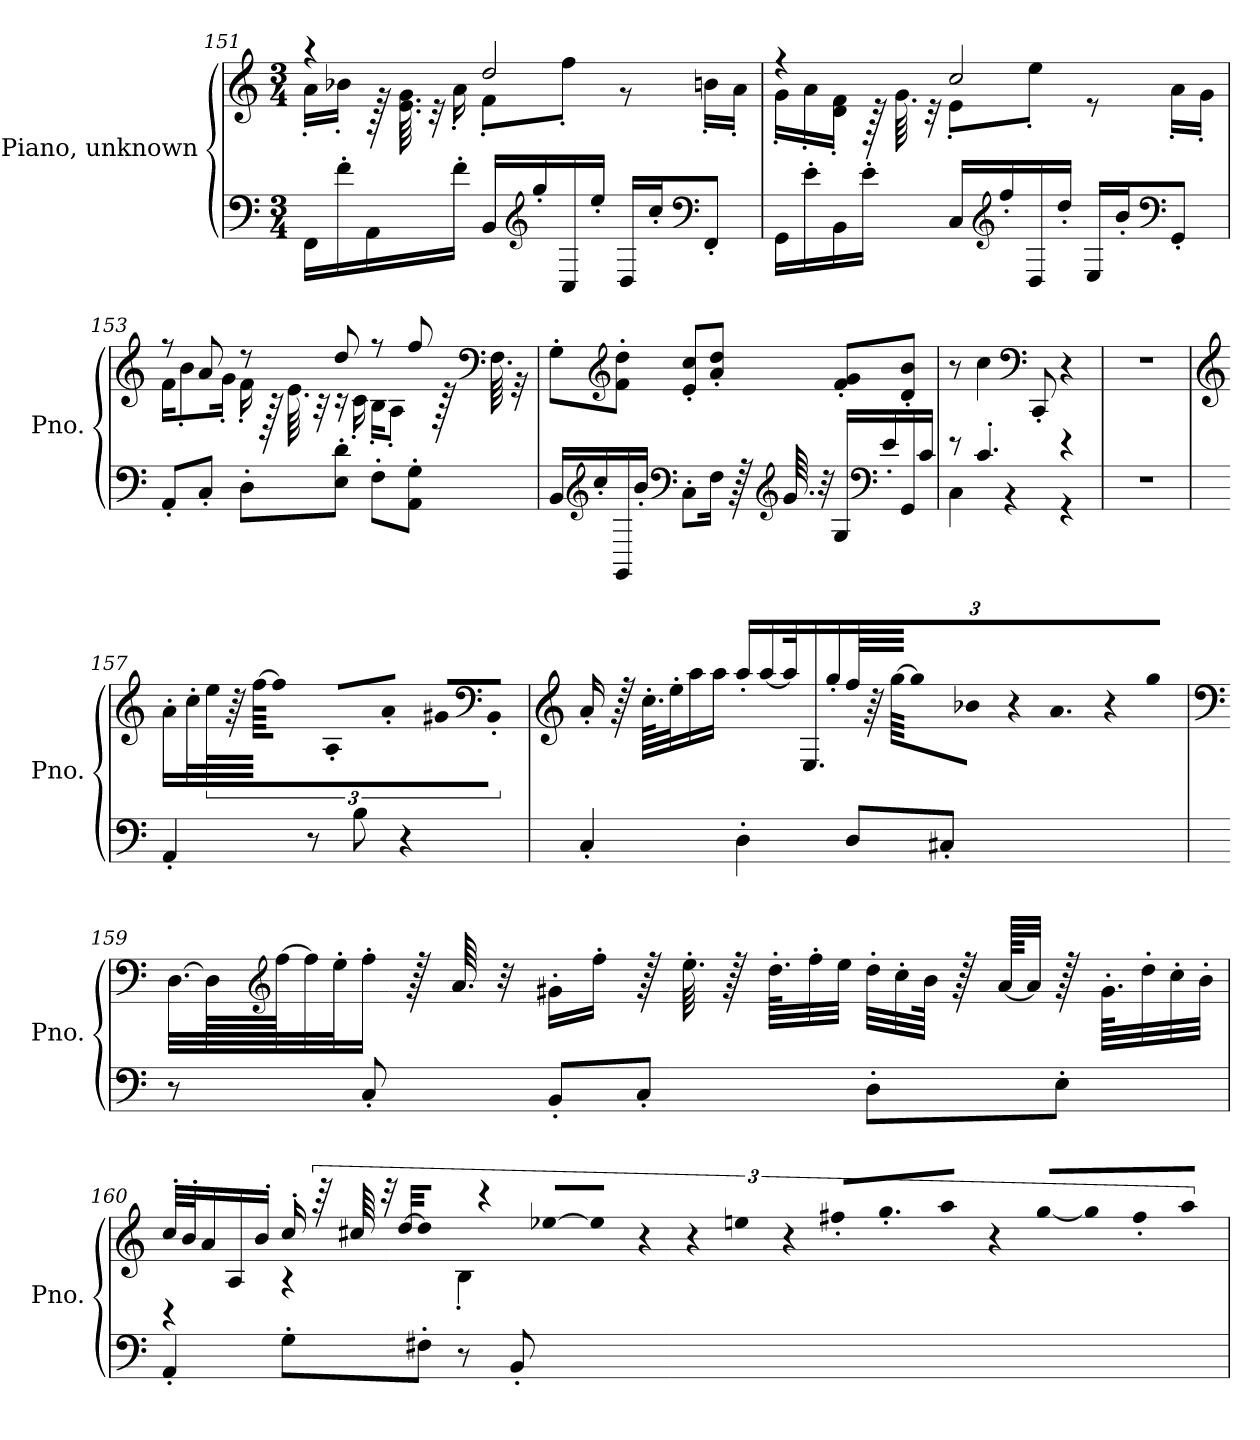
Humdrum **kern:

**kern	**kern
*part1	*part1
*staff2	*staff1
*I"Piano, unknown	*
*I'Pno.	*
!!LO:LB:g=z
*clefF4	*clefG2
*k[]	*k[]
*M3/4	*M3/4
=151	=151
*	*^
16FF\LL	4r	16a'\LL
16f'\	.	16b-X'\JJ
16AA\	.	128r
.	.	64.e\ 64.g\
.	.	32r
16f'\JJ	.	16a'\
16BB/LL	2dd/	8f'\L
*clefG2	*	*
16gg'/	.	.
16C/	.	8ff'\J
16ee'/JJ	.	.
16D/LL	.	8r
16cc'/J	.	.
*clefF4	*	*
8FF'/J	.	16bn'\LL
.	.	16a'\JJ
=152	=152	=152
16GG\LL	4r	16g'\LL
16e'\	.	16a'\
16BB\	.	16d\' 16f\'JJ
16e'\JJ	.	128r
.	.	64.g\
.	.	32r
16C/LL	2cc/	8e'\L
*clefG2	*	*
16ff'/	.	.
16D/	.	8ee'\J
16dd'/JJ	.	.
16E/LL	.	8r
16b'/J	.	.
*clefF4	*	*
8GG'/J	.	16a'\LL
.	.	16g'\JJ
!!LO:LB:g=z	!!
=153	=153	=153
8AA'/L	8r	16f\KL
.	.	8b'\
8C'/J	8a/	.
.	.	16g'\Jk
8D'\L	8r	16f'\
.	.	128r
.	.	64.e\
.	.	32r
8E\' 8d\'J	8dd/	16r
.	.	16c'\
8F'\L	8r	16B'\KL
.	.	8A'\J
8AA\' 8G\'J	8ff/	.
.	.	128r
*	*clefF4	*
.	.	64.F\
.	.	32r
*	*v	*v
=154	=154
16BB/LL	8G'\L
*clefG2	*
16cc'/	.
*	*clefG2
16GG/	8f\' 8dd\'J
16b'/JJ	.
*clefF4	*
8C'\L	8e/' 8cc/'L
16F\Jk	8a/' 8dd/'J
128r	.
*clefG2	*
64.g/	.
32r	.
16G/LL	8f/' 8g/'L
*clefF4	*
16e'/	.
16GG/	8d/' 8b/'J
16c/JJ	.
!!LO:LB:g=z
=155	=155
*^	*
8r	4C\	8r
4.c'/	.	4cc\
.	4r	.
*	*	*clefF4
.	.	8CC'/
4r	4r	4r
*v	*v	*
=156	=156
2.r	2.r
=157	=157
*	*clefG2
4AA'/	16a'\LL
.	32cc'\L
.	96ee\JJJk
.	96r
.	[96ff\KKKL
.	8ff\J]
8r	8A'/L
8B\	8a'/J
4r	8g#X/L
*	*clefF4
.	8BB'/J
!!LO:LB:g=z
=158	=158
*	*clefG2
4C'/	16a'/
.	128r
.	64.cc'\KLLL
.	32ee'\J
.	16aa\
.	16aa\JJ
4D'\	16aa'/LL
.	[16aa/
*	*Xbrackettup
.	48aa/K]
.	24.E/
.	24gg'/
*	*brackettup
8D/L	96ff/JJkk
.	96r
.	[96gg\KLLL
.	32gg\J]
.	16b-X\JJ
8C#X'/J	128r
.	64.a/
.	32r
.	16gg\
!!LO:PB:g=z
=159	=159
*	*clefF4
8r	[32.D\LLL
.	128D\LL]
*	*clefG2
.	[128ff\JJ
.	32ff\]
.	32ee'\J
8C'/	16ff'\JJ
.	128r
.	64.a/
.	32r
8BB'/L	16g#X'\LL
.	16ff'\JJ
8C'/J	128r
.	64.ee'\
.	128r
.	64.dd'\KLLL
.	32ff'\
.	32ee\JJJ
8D'\L	32dd'\LLL
.	32cc'\
.	64b\JJJk
.	128r
.	[128a/KKLLL
.	32a/JJJ]
8E'\J	128r
.	64.g#'\KLLL
.	32dd'\
.	32cc'\
.	32b'\JJJ
!!LO:LB:g=z
=160	=160
*	*^
4AA'/	32cc'/LLL	4r
.	32b'/J	.
.	16a/	.
.	16A/	.
.	16b'/JJ	.
8G'\L	16cc'/	4r
.	96r	.
.	96cc#X/	.
.	48r	.
.	[48dd/LLL	.
8F#X'\J	32dd/JJJ]	.
.	64r	.
.	[64ee-X/KKLL	.
.	16ee-/JJ]	.
8r	64r	4B'\
.	128r	.
.	128een/	.
.	32r	.
.	64ff#X'/KLLL	.
.	32.gg'/	.
8BB'/	64aa/JJJk	.
.	128r	.
.	[128gg/KKLLL	.
.	32gg/]	.
.	32ff#'/	.
.	32aa/JJJ	.
*	*v	*v
=	=
*-	*-
